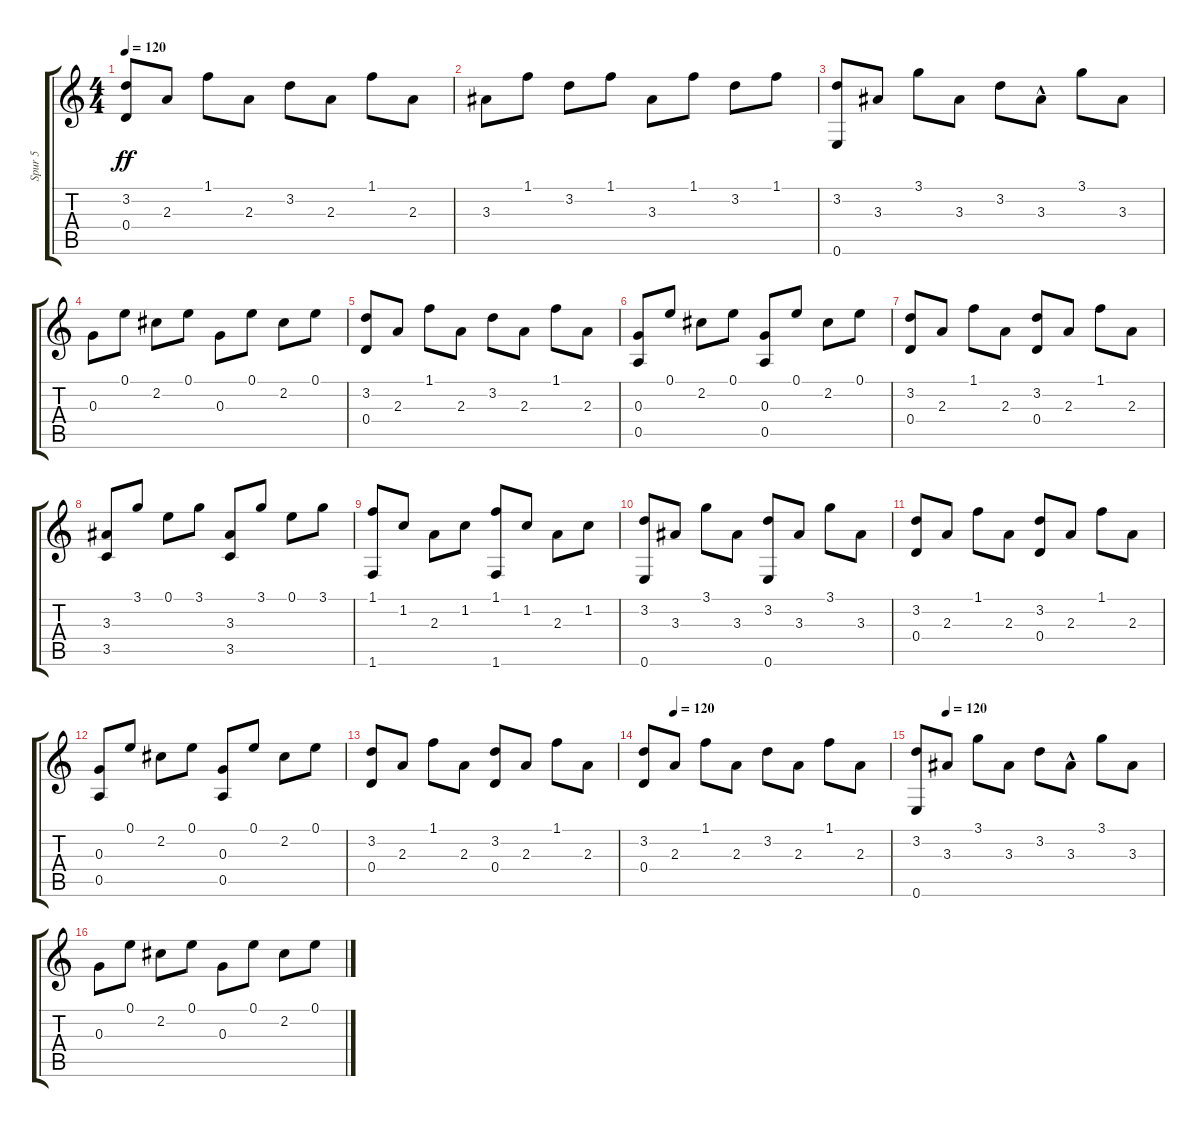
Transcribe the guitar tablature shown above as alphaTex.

\track ("Spur 5" "Spur 5") {instrument acousticguitarsteel}
\staff {score tabs}
\tuning (E4 B3 G3 D3 A2 E2) {hide}
\ts (4 4)
\tempo 120
\clef g2
\ks c
(3.2 0.4).8{dy ff} 2.3.8 1.1.8 2.3.8 3.2.8 2.3.8 1.1.8 2.3.8 |
3.3.8 1.1.8 3.2.8 1.1.8 3.3.8 1.1.8 3.2.8 1.1.8 |
(3.2 0.6).8 3.3.8 3.1.8 3.3.8 3.2.8 3.3{hac}.8 3.1.8 3.3.8 |
0.3.8 0.1.8 2.2.8 0.1.8 0.3.8 0.1.8 2.2.8 0.1.8 |
(3.2 0.4).8 2.3.8 1.1.8 2.3.8 3.2.8 2.3.8 1.1.8 2.3.8 |
(0.3 0.5).8 0.1.8 2.2.8 0.1.8 (0.3 0.5).8 0.1.8 2.2.8 0.1.8 |
(3.2 0.4).8 2.3.8 1.1.8 2.3.8 (3.2 0.4).8 2.3.8 1.1.8 2.3.8 |
(3.3 3.5).8 3.1.8 0.1.8 3.1.8 (3.3 3.5).8 3.1.8 0.1.8 3.1.8 |
(1.1 1.6).8 1.2.8 2.3.8 1.2.8 (1.1 1.6).8 1.2.8 2.3.8 1.2.8 |
(3.2 0.6).8 3.3.8 3.1.8 3.3.8 (3.2 0.6).8 3.3.8 3.1.8 3.3.8 |
(3.2 0.4).8 2.3.8 1.1.8 2.3.8 (3.2 0.4).8 2.3.8 1.1.8 2.3.8 |
(0.3 0.5).8 0.1.8 2.2.8 0.1.8 (0.3 0.5).8 0.1.8 2.2.8 0.1.8 |
(3.2 0.4).8 2.3.8 1.1.8 2.3.8 (3.2 0.4).8 2.3.8 1.1.8 2.3.8 |
\tempo (120 0.125)
(3.2 0.4).8 2.3.8 1.1.8 2.3.8 3.2.8 2.3.8 1.1.8 2.3.8 |
\tempo (120 0.125)
(3.2 0.6).8 3.3.8 3.1.8 3.3.8 3.2.8 3.3{hac}.8 3.1.8 3.3.8 |
0.3.8 0.1.8 2.2.8 0.1.8 0.3.8 0.1.8 2.2.8 0.1.8
